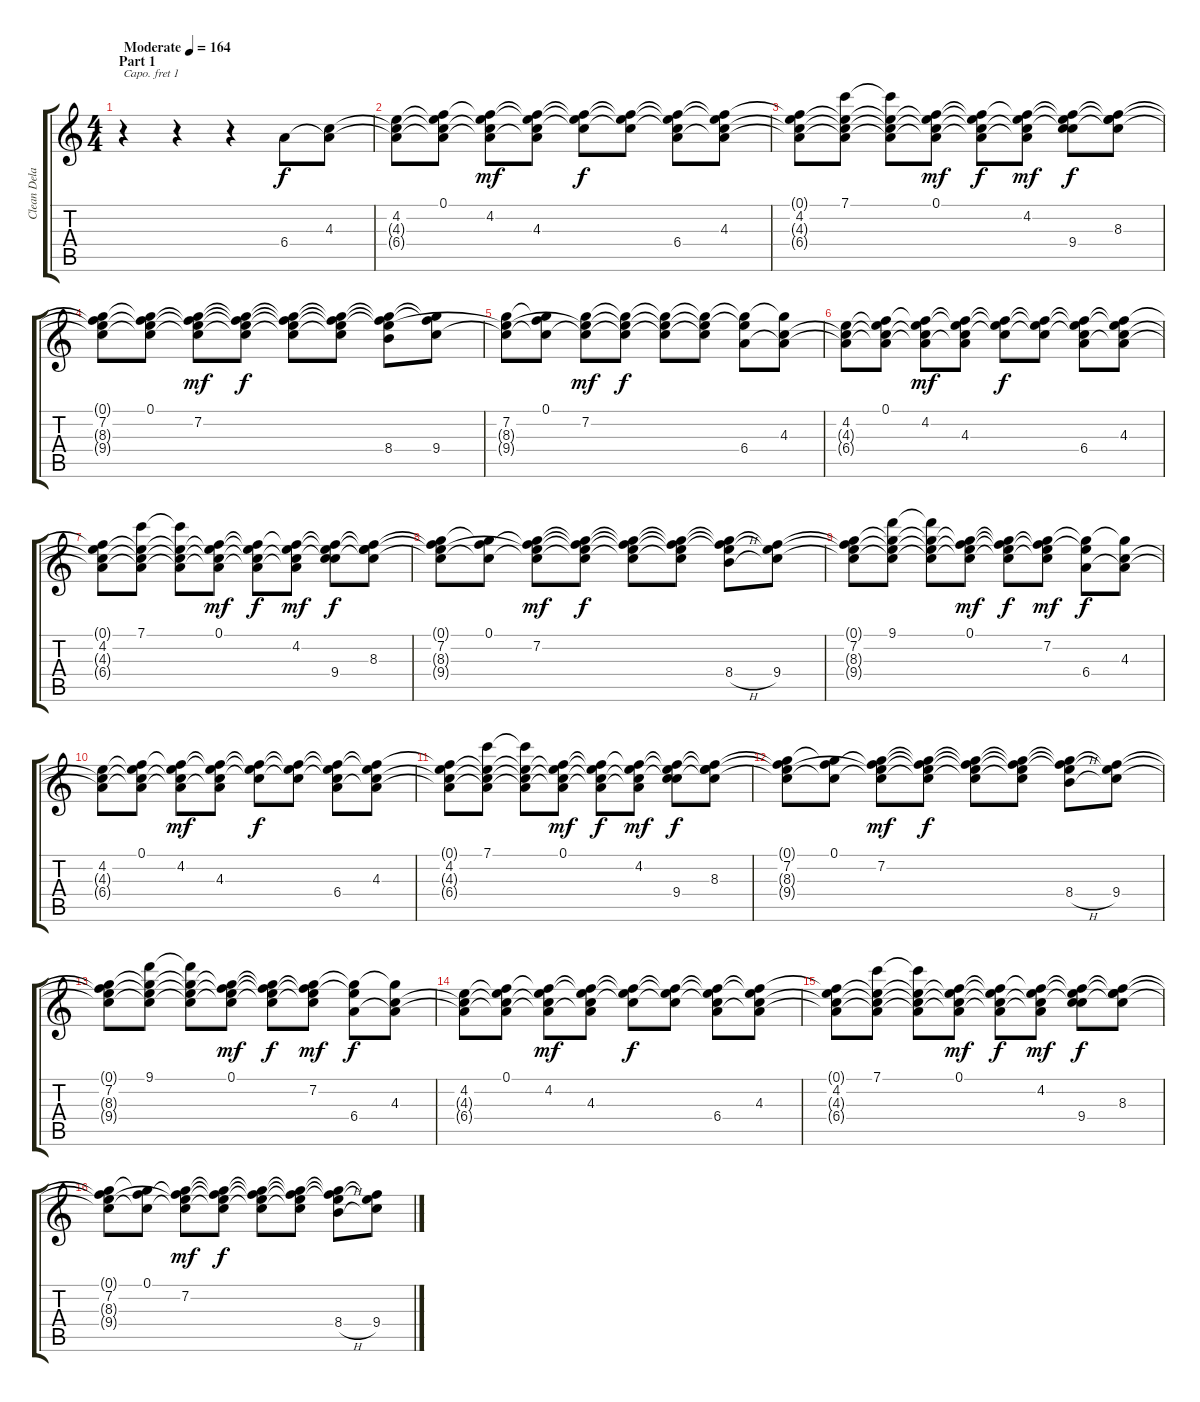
\track ("Clean Delay 3" "Clean Dela") {instrument electricguitarclean}
\staff {score tabs}
\capo 1
\tuning (E4 B3 G3 D3 A2 E2) {hide}
\ts (4 4)
\section ("" "Part 1")
\tempo (164 "Moderate")
\clef g2
\ks c
r.4{dy f instrument electricguitarclean} r.4 r.4 6.4.8 (4.3 6.4{t}).8 |
(4.2 4.3{t} 6.4{t}).8 (0.1 4.2{t} 4.3{t} 6.4{t}).8 (0.1{t} 4.2 4.3{t} 6.4{t}).8{dy mf} (0.1{t} 4.2{t} 4.3 6.4{t}).8 (0.1{t} 4.2{t} 4.3{t}).8{dy f} (0.1{t} 4.2{t} 4.3{t}).8 (0.1{t} 4.2{t} 4.3{t} 6.4).8 (0.1{t} 4.2{t} 4.3 6.4{t}).8 |
(0.1{t} 4.2 4.3{t} 6.4{t}).8 (7.1 4.2{t} 4.3{t} 6.4{t}).8 (7.1{t} 4.2{t} 4.3{t} 6.4{t}).8 (0.1 4.2{t} 4.3{t} 6.4{t}).8{dy mf} (0.1{t} 4.2{t} 4.3{t} 6.4{t}).8{dy f} (0.1{t} 4.2 4.3{t} 6.4{t}).8{dy mf} (0.1{t} 4.2{t} 4.3{t} 9.4).8{dy f} (0.1{t} 4.2{t} 8.3 9.4{t}).8 |
(0.1{t} 7.2 8.3{t} 9.4{t}).8 (0.1 7.2{t} 8.3{t} 9.4{t}).8 (0.1{t} 7.2 8.3{t} 9.4{t}).8{dy mf} (0.1{t} 7.2{t} 8.3{t} 9.4{t}).8{dy f} (0.1{t} 7.2{t} 8.3{t} 9.4{t}).8 (0.1{t} 7.2{t} 8.3{t} 9.4{t}).8 (0.1{t} 7.2{t} 8.3{t} 8.4).8 (0.1{t} 7.2{t} 9.4).8 |
(7.2 8.3{t} 9.4{t}).8 (0.1 7.2{t} 9.4{t}).8 (7.2 8.3{t} 9.4{t}).8{dy mf} (7.2{t} 8.3{t} 9.4{t}).8{dy f} (7.2{t} 8.3{t} 9.4{t}).8 (7.2{t} 8.3{t} 9.4{t}).8 (7.2{t} 8.3{t} 6.4).8 (7.2{t} 4.3 6.4{t}).8 |
(4.2 4.3{t} 6.4{t}).8 (0.1 4.2{t} 4.3{t} 6.4{t}).8 (0.1{t} 4.2 4.3{t} 6.4{t}).8{dy mf} (0.1{t} 4.2{t} 4.3 6.4{t}).8 (0.1{t} 4.2{t} 4.3{t}).8{dy f} (0.1{t} 4.2{t} 4.3{t}).8 (0.1{t} 4.2{t} 4.3{t} 6.4).8 (0.1{t} 4.2{t} 4.3 6.4{t}).8 |
(0.1{t} 4.2 4.3{t} 6.4{t}).8 (7.1 4.2{t} 4.3{t} 6.4{t}).8 (7.1{t} 4.2{t} 4.3{t} 6.4{t}).8 (0.1 4.2{t} 4.3{t} 6.4{t}).8{dy mf} (0.1{t} 4.2{t} 4.3{t} 6.4{t}).8{dy f} (0.1{t} 4.2 4.3{t} 6.4{t}).8{dy mf} (0.1{t} 4.2{t} 4.3{t} 9.4).8{dy f} (0.1{t} 4.2{t} 8.3 9.4{t}).8 |
(0.1{t} 7.2 8.3{t} 9.4{t}).8 (0.1 7.2{t} 9.4{t}).8 (0.1{t} 7.2 8.3{t} 9.4{t}).8{dy mf} (0.1{t} 7.2{t} 8.3{t} 9.4{t}).8{dy f} (0.1{t} 7.2{t} 8.3{t} 9.4{t}).8 (0.1{t} 7.2{t} 8.3{t} 9.4{t}).8 (0.1{t} 7.2{t} 8.3{t} 8.4{h}).8 (0.1{t} 8.3{t} 9.4).8 |
(0.1{t} 7.2 8.3{t} 9.4{t}).8 (9.1 7.2{t} 8.3{t} 9.4{t}).8 (9.1{t} 7.2{t} 8.3{t} 9.4{t}).8 (0.1 7.2{t} 8.3{t} 9.4{t}).8{dy mf} (0.1{t} 7.2{t} 8.3{t} 9.4{t}).8{dy f} (0.1{t} 7.2 8.3{t} 9.4{t}).8{dy mf} (7.2{t} 8.3{t} 6.4).8{dy f} (7.2{t} 4.3 6.4{t}).8 |
(4.2 4.3{t} 6.4{t}).8 (0.1 4.2{t} 4.3{t} 6.4{t}).8 (0.1{t} 4.2 4.3{t} 6.4{t}).8{dy mf} (0.1{t} 4.2{t} 4.3 6.4{t}).8 (0.1{t} 4.2{t} 4.3{t}).8{dy f} (0.1{t} 4.2{t} 4.3{t}).8 (0.1{t} 4.2{t} 4.3{t} 6.4).8 (0.1{t} 4.2{t} 4.3 6.4{t}).8 |
(0.1{t} 4.2 4.3{t} 6.4{t}).8 (7.1 4.2{t} 4.3{t} 6.4{t}).8 (7.1{t} 4.2{t} 4.3{t} 6.4{t}).8 (0.1 4.2{t} 4.3{t} 6.4{t}).8{dy mf} (0.1{t} 4.2{t} 4.3{t} 6.4{t}).8{dy f} (0.1{t} 4.2 4.3{t} 6.4{t}).8{dy mf} (0.1{t} 4.2{t} 4.3{t} 9.4).8{dy f} (0.1{t} 4.2{t} 8.3 9.4{t}).8 |
(0.1{t} 7.2 8.3{t} 9.4{t}).8 (0.1 7.2{t} 9.4{t}).8 (0.1{t} 7.2 8.3{t} 9.4{t}).8{dy mf} (0.1{t} 7.2{t} 8.3{t} 9.4{t}).8{dy f} (0.1{t} 7.2{t} 8.3{t} 9.4{t}).8 (0.1{t} 7.2{t} 8.3{t} 9.4{t}).8 (0.1{t} 7.2{t} 8.3{t} 8.4{h}).8 (0.1{t} 8.3{t} 9.4).8 |
(0.1{t} 7.2 8.3{t} 9.4{t}).8 (9.1 7.2{t} 8.3{t} 9.4{t}).8 (9.1{t} 7.2{t} 8.3{t} 9.4{t}).8 (0.1 7.2{t} 8.3{t} 9.4{t}).8{dy mf} (0.1{t} 7.2{t} 8.3{t} 9.4{t}).8{dy f} (0.1{t} 7.2 8.3{t} 9.4{t}).8{dy mf} (7.2{t} 8.3{t} 6.4).8{dy f} (7.2{t} 4.3 6.4{t}).8 |
(4.2 4.3{t} 6.4{t}).8 (0.1 4.2{t} 4.3{t} 6.4{t}).8 (0.1{t} 4.2 4.3{t} 6.4{t}).8{dy mf} (0.1{t} 4.2{t} 4.3 6.4{t}).8 (0.1{t} 4.2{t} 4.3{t}).8{dy f} (0.1{t} 4.2{t} 4.3{t}).8 (0.1{t} 4.2{t} 4.3{t} 6.4).8 (0.1{t} 4.2{t} 4.3 6.4{t}).8 |
(0.1{t} 4.2 4.3{t} 6.4{t}).8 (7.1 4.2{t} 4.3{t} 6.4{t}).8 (7.1{t} 4.2{t} 4.3{t} 6.4{t}).8 (0.1 4.2{t} 4.3{t} 6.4{t}).8{dy mf} (0.1{t} 4.2{t} 4.3{t} 6.4{t}).8{dy f} (0.1{t} 4.2 4.3{t} 6.4{t}).8{dy mf} (0.1{t} 4.2{t} 4.3{t} 9.4).8{dy f} (0.1{t} 4.2{t} 8.3 9.4{t}).8 |
(0.1{t} 7.2 8.3{t} 9.4{t}).8 (0.1 7.2{t} 9.4{t}).8 (0.1{t} 7.2 8.3{t} 9.4{t}).8{dy mf} (0.1{t} 7.2{t} 8.3{t} 9.4{t}).8{dy f} (0.1{t} 7.2{t} 8.3{t} 9.4{t}).8 (0.1{t} 7.2{t} 8.3{t} 9.4{t}).8 (0.1{t} 7.2{t} 8.3{t} 8.4{h}).8 (0.1{t} 8.3{t} 9.4).8
